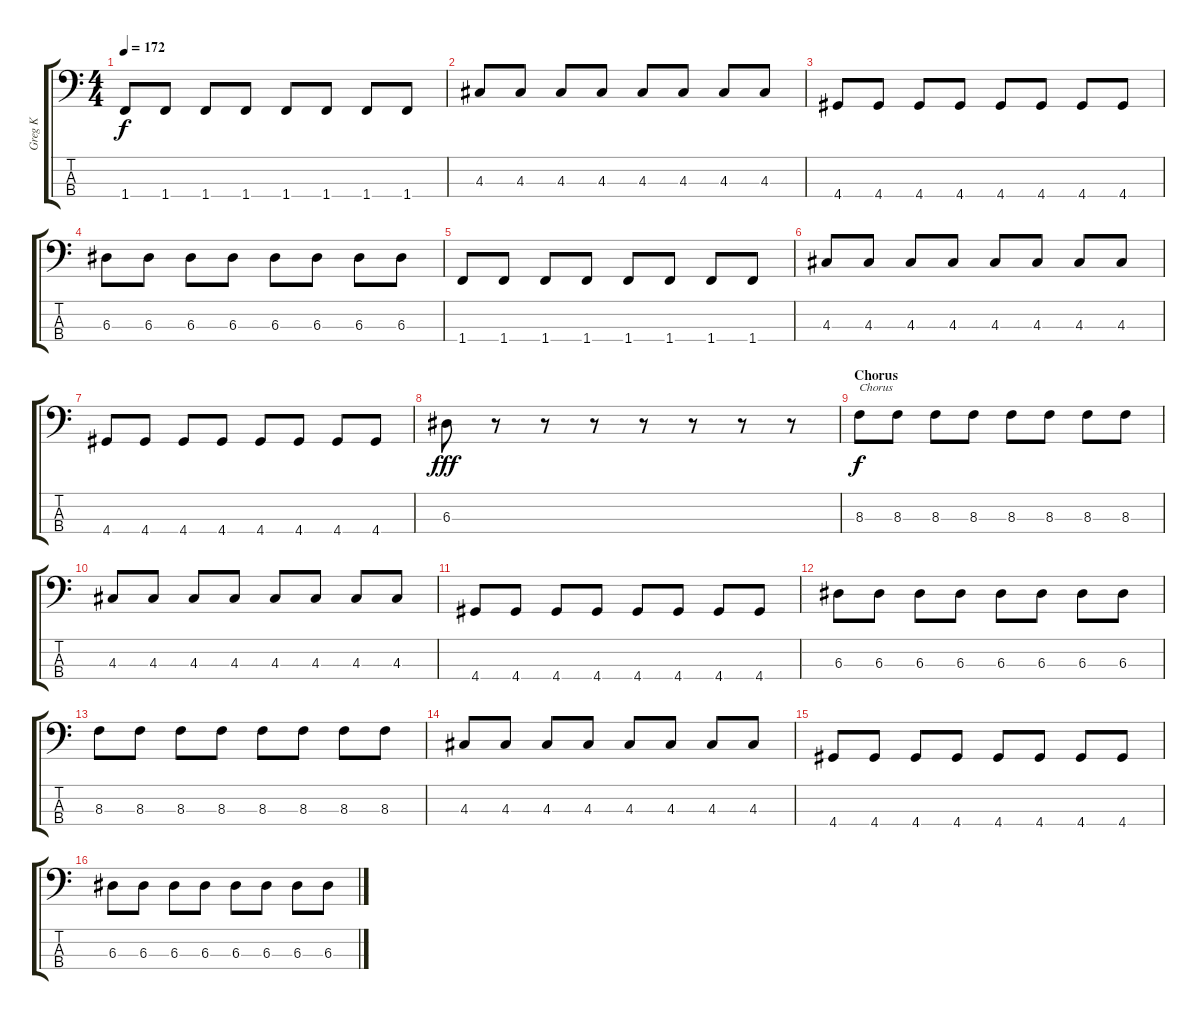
\track ("Greg K" "Greg K") {instrument electricbasspick}
\staff {score tabs}
\tuning (G2 D2 A1 E1) {hide}
\ts (4 4)
\tempo 172
\clef f4
\ks c
1.4.8{dy f} 1.4.8 1.4.8 1.4.8 1.4.8 1.4.8 1.4.8 1.4.8 |
4.3.8 4.3.8 4.3.8 4.3.8 4.3.8 4.3.8 4.3.8 4.3.8 |
4.4.8 4.4.8 4.4.8 4.4.8 4.4.8 4.4.8 4.4.8 4.4.8 |
6.3.8 6.3.8 6.3.8 6.3.8 6.3.8 6.3.8 6.3.8 6.3.8 |
1.4.8 1.4.8 1.4.8 1.4.8 1.4.8 1.4.8 1.4.8 1.4.8 |
4.3.8 4.3.8 4.3.8 4.3.8 4.3.8 4.3.8 4.3.8 4.3.8 |
4.4.8 4.4.8 4.4.8 4.4.8 4.4.8 4.4.8 4.4.8 4.4.8 |
6.3.8{dy fff} r.8 r.8 r.8 r.8 r.8 r.8 r.8 |
\section ("" "Chorus")
8.3.8{txt "Chorus" dy f} 8.3.8 8.3.8 8.3.8 8.3.8 8.3.8 8.3.8 8.3.8 |
4.3.8 4.3.8 4.3.8 4.3.8 4.3.8 4.3.8 4.3.8 4.3.8 |
4.4.8 4.4.8 4.4.8 4.4.8 4.4.8 4.4.8 4.4.8 4.4.8 |
6.3.8 6.3.8 6.3.8 6.3.8 6.3.8 6.3.8 6.3.8 6.3.8 |
8.3.8 8.3.8 8.3.8 8.3.8 8.3.8 8.3.8 8.3.8 8.3.8 |
4.3.8 4.3.8 4.3.8 4.3.8 4.3.8 4.3.8 4.3.8 4.3.8 |
4.4.8 4.4.8 4.4.8 4.4.8 4.4.8 4.4.8 4.4.8 4.4.8 |
6.3.8 6.3.8 6.3.8 6.3.8 6.3.8 6.3.8 6.3.8 6.3.8
